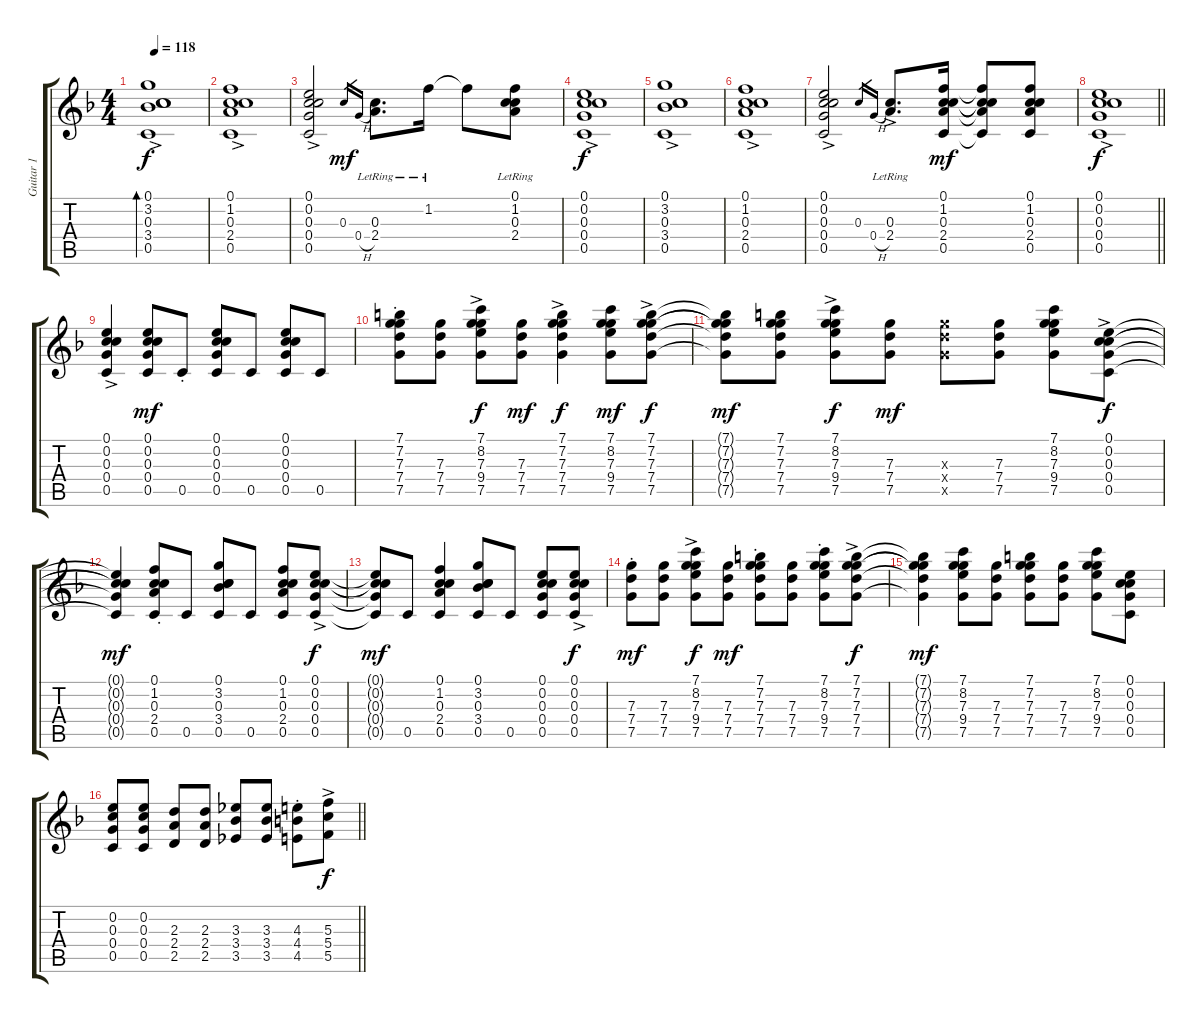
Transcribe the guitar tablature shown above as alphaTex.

\track ("Guitar 1" "Guitar 1") {instrument electricguitarjazz}
\staff {score tabs}
\tuning (C4 E4 C4 G3 C3 C2) {hide}
\ts (4 4)
\tempo 118
\clef g2
\ks f
(0.1{ac} 3.2{ac} 0.3{ac} 3.4{ac} 0.5{ac}).1{bd 30 dy f instrument electricguitarjazz} |
(0.1{ac} 1.2{ac} 0.3{ac} 2.4{ac} 0.5{ac}).1 |
(0.1{ac} 0.2{ac} 0.3{ac} 0.4{ac} 0.5{ac}).2 0.3.16{gr dy mf} 0.4{h}.16{gr} (0.3{lr} 2.4{lr}).8{d} 1.2{lr}.16 1.2{t}.8 (0.1{lr} 1.2{lr} 0.3{lr} 2.4{lr}).8 |
(0.1{ac} 0.2{ac} 0.3{ac} 0.4{ac} 0.5{ac}).1{dy f} |
(0.1{ac} 3.2{ac} 0.3{ac} 3.4{ac} 0.5{ac}).1 |
(0.1{ac} 1.2{ac} 0.3{ac} 2.4{ac} 0.5{ac}).1 |
(0.1{ac} 0.2{ac} 0.3{ac} 0.4{ac} 0.5{ac}).2 0.3.16{gr} 0.4{h}.16{gr} (0.3{ac lr} 2.4{ac lr}).8{d} (0.1 1.2 0.3 2.4 0.5).16{dy mf} (0.1{t} 1.2{t} 0.3{t} 2.4{t} 0.5{t}).8 (0.1 1.2 0.3 2.4 0.5).8 |
\barLineRight lightlight
(0.1{ac} 0.2{ac} 0.3{ac} 0.4{ac} 0.5{ac}).1{dy f} |
(0.1{ac} 0.2{ac} 0.3{ac} 0.4{ac} 0.5{ac}).4 (0.1 0.2 0.3 0.4 0.5).8{dy mf} 0.5{st}.8 (0.1 0.2 0.3 0.4 0.5).8 0.5.8 (0.1 0.2 0.3 0.4 0.5).8 0.5.8 |
(7.1{st} 7.2{st} 7.3{st} 7.4{st} 7.5{st}).8 (7.3 7.4 7.5).8 (7.1{ac} 8.2{ac} 7.3{ac} 9.4{ac} 7.5{ac}).8{dy f} (7.3 7.4 7.5).8{dy mf} (7.1{ac} 7.2{ac} 7.3{ac} 7.4{ac} 7.5{ac}).4{dy f} (7.1 8.2 7.3 9.4 7.5).8{dy mf} (7.1{ac} 7.2{ac} 7.3{ac} 7.4{ac} 7.5{ac}).8{dy f} |
(7.1{t} 7.2{t} 7.3{t} 7.4{t} 7.5{t}).8{dy mf} (7.1 7.2 7.3 7.4 7.5).8 (7.1{ac} 8.2{ac} 7.3{ac} 9.4{ac} 7.5{ac}).8{dy f} (7.3 7.4 7.5).8{dy mf} (7.3{x} 7.4{x} 7.5{x}).8 (7.3 7.4 7.5).8 (7.1 8.2 7.3 9.4 7.5).8 (0.1{ac} 0.2{ac} 0.3{ac} 0.4{ac} 0.5{ac}).8{dy f} |
(0.1{t} 0.2{t} 0.3{t} 0.4{t} 0.5{t}).4{dy mf} (0.1{st} 1.2{st} 0.3{st} 2.4{st} 0.5{st}).8 0.5.8 (0.1 3.2 0.3 3.4 0.5).8 0.5.8 (0.1 1.2 0.3 2.4 0.5).8 (0.1{ac} 0.2{ac} 0.3{ac} 0.4{ac} 0.5{ac}).8{dy f} |
(0.1{t} 0.2{t} 0.3{t} 0.4{t} 0.5{t}).8{dy mf} 0.5.8 (0.1 1.2 0.3 2.4 0.5).4 (0.1 3.2 0.3 3.4 0.5).8 0.5.8 (0.1 0.2 0.3 0.4 0.5).8 (0.1{ac} 0.2{ac} 0.3{ac} 0.4{ac} 0.5{ac}).8{dy f} |
(7.3{st} 7.4{st} 7.5{st}).8{dy mf} (7.3 7.4 7.5).8 (7.1{ac} 8.2{ac} 7.3{ac} 9.4{ac} 7.5{ac}).8{dy f} (7.3 7.4 7.5).8{dy mf} (7.1{st} 7.2{st} 7.3{st} 7.4{st} 7.5{st}).8 (7.3 7.4 7.5).8 (7.1{st} 8.2{st} 7.3{st} 9.4{st} 7.5{st}).8 (7.1{ac} 7.2{ac} 7.3{ac} 7.4{ac} 7.5{ac}).8{dy f} |
(7.1{t} 7.2{t} 7.3{t} 7.4{t} 7.5{t}).4{dy mf} (7.1 8.2 7.3 9.4 7.5).8 (7.3 7.4 7.5).8 (7.1 7.2 7.3 7.4 7.5).8 (7.3 7.4 7.5).8 (7.1 8.2 7.3 9.4 7.5).8 (0.1 0.2 0.3 0.4 0.5).8 |
\barLineRight lightlight
(0.2 0.3 0.4 0.5).8 (0.2 0.3 0.4 0.5).8 (2.3 2.4 2.5).8 (2.3 2.4 2.5).8 (3.3 3.4 3.5).8 (3.3 3.4 3.5).8 (4.3{st} 4.4{st} 4.5{st}).8 (5.3{ac} 5.4{ac} 5.5{ac}).8{dy f}
